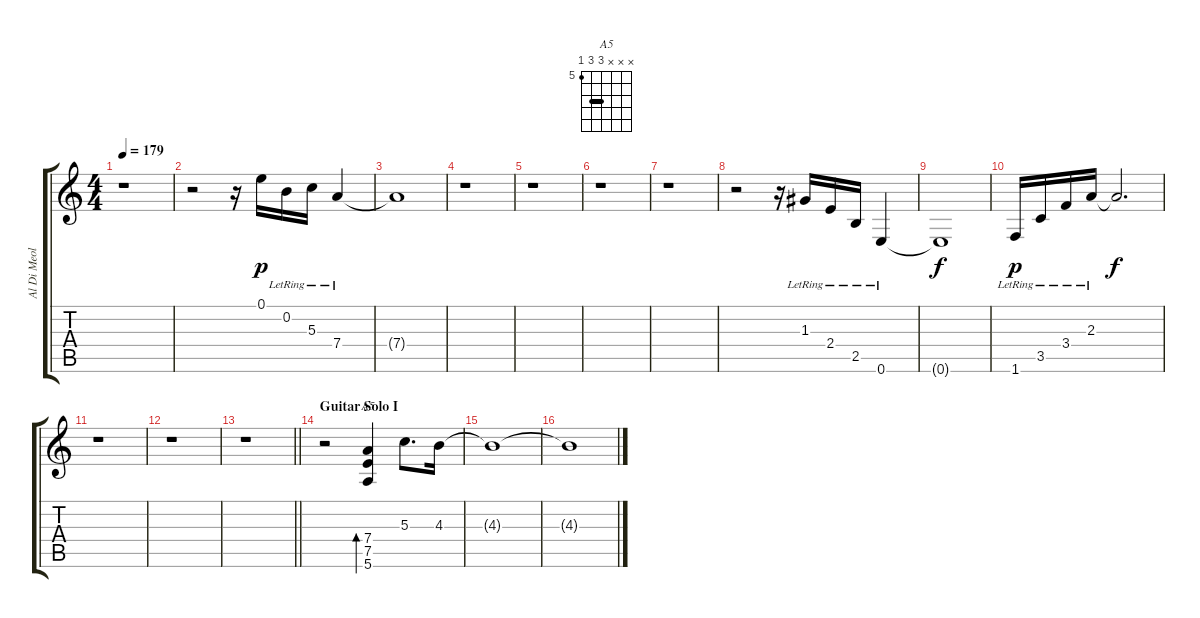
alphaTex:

\track ("Al Di Meola" "Al Di Meol") {instrument electricguitarjazz}
\staff {score tabs}
\tuning (E4 B3 G3 D3 A2 E2) {hide}
\chord ("A5" x x x 7 7 5) {firstfret 5 barre 7}
\ts (4 4)
\tempo 179
\clef g2
\ks c
r.1{dy f} |
r.2 r.16 0.1.16{dy p} 0.2{lr}.16 5.3{lr}.16 7.4{lr}.4 |
7.4{t}.1 |
r.1 |
r.1 |
r.1 |
r.1 |
r.2 r.16 1.3{lr}.16 2.4{lr}.16 2.5{lr}.16 0.6{lr}.4 |
0.6{t}.1{dy f} |
1.6{lr}.16{dy p} 3.5{lr}.16 3.4{lr}.16 2.3{lr}.16 2.3{t}.2{d dy f} |
r.1 |
r.1 |
\barLineRight lightlight
r.1 |
\section ("" "Guitar Solo I")
r.2{instrument electricguitarjazz} (7.4 7.5 5.6).4{bd 480 ch "A5"} 5.3.8{d} 4.3.16 |
4.3{t}.1 |
4.3{t}.1
